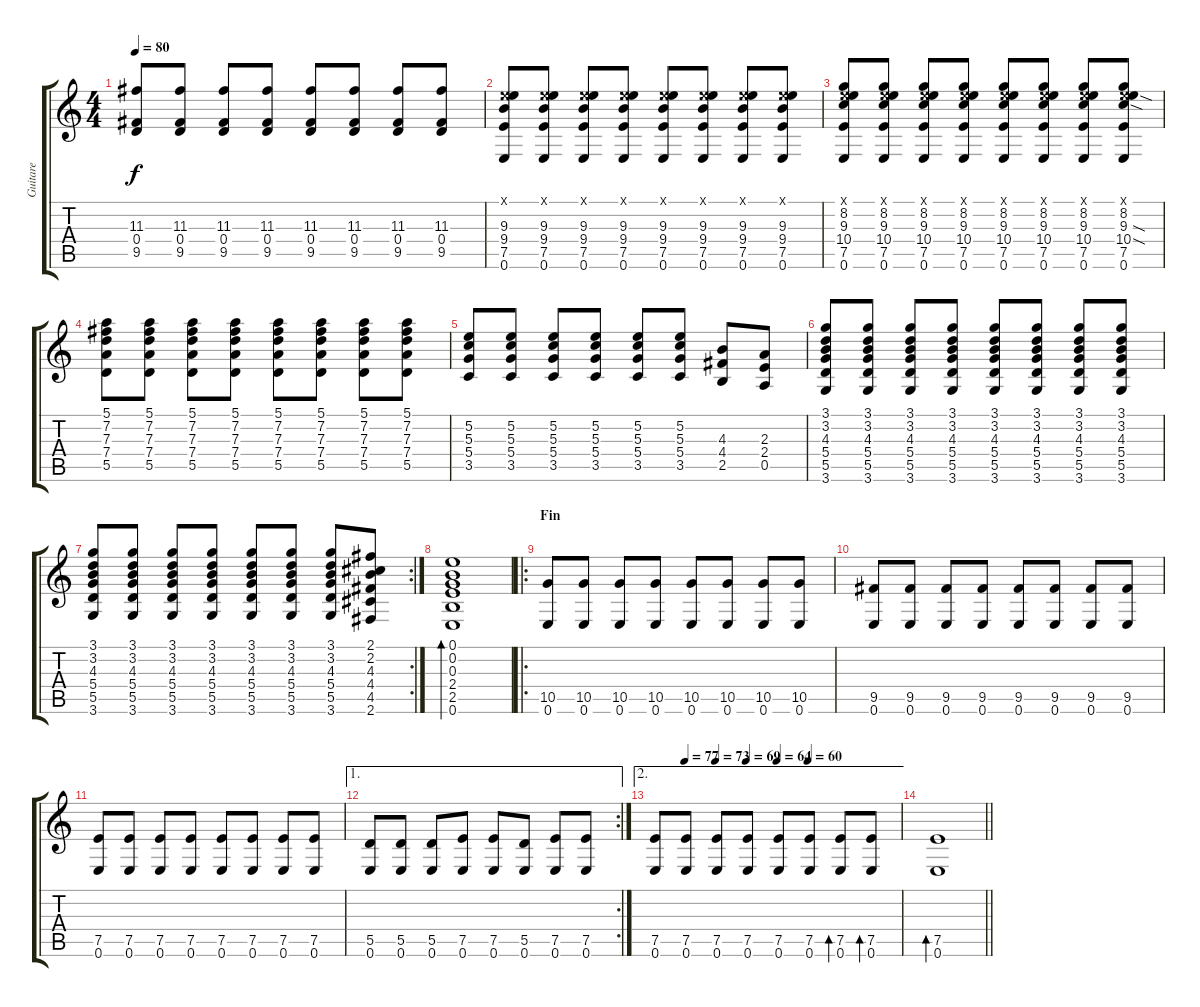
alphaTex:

\track ("Guitare" "Guitare") {instrument acousticguitarnylon}
\staff {score tabs}
\tuning (E4 B3 G3 D3 A2 E2) {hide}
\ts (4 4)
\tempo 80
\clef g2
\ks c
(11.3 0.4 9.5).8{dy f} (11.3 0.4 9.5).8 (11.3 0.4 9.5).8 (11.3 0.4 9.5).8 (11.3 0.4 9.5).8 (11.3 0.4 9.5).8 (11.3 0.4 9.5).8 (11.3 0.4 9.5).8 |
(0.1{x} 9.3 9.4 7.5 0.6).8 (0.1{x} 9.3 9.4 7.5 0.6).8 (0.1{x} 9.3 9.4 7.5 0.6).8 (0.1{x} 9.3 9.4 7.5 0.6).8 (0.1{x} 9.3 9.4 7.5 0.6).8 (0.1{x} 9.3 9.4 7.5 0.6).8 (0.1{x} 9.3 9.4 7.5 0.6).8 (0.1{x} 9.3 9.4 7.5 0.6).8 |
(0.1{x} 8.2 9.3 10.4 7.5 0.6).8 (0.1{x} 8.2 9.3 10.4 7.5 0.6).8 (0.1{x} 8.2 9.3 10.4 7.5 0.6).8 (0.1{x} 8.2 9.3 10.4 7.5 0.6).8 (0.1{x} 8.2 9.3 10.4 7.5 0.6).8 (0.1{x} 8.2 9.3 10.4 7.5 0.6).8 (0.1{x} 8.2 9.3 10.4 7.5 0.6).8 (0.1{x} 8.2 9.3{sod} 10.4{sod} 7.5 0.6).8 |
(5.1 7.2 7.3 7.4 5.5).8 (5.1 7.2 7.3 7.4 5.5).8 (5.1 7.2 7.3 7.4 5.5).8 (5.1 7.2 7.3 7.4 5.5).8 (5.1 7.2 7.3 7.4 5.5).8 (5.1 7.2 7.3 7.4 5.5).8 (5.1 7.2 7.3 7.4 5.5).8 (5.1 7.2 7.3 7.4 5.5).8 |
(5.2 5.3 5.4 3.5).8 (5.2 5.3 5.4 3.5).8 (5.2 5.3 5.4 3.5).8 (5.2 5.3 5.4 3.5).8 (5.2 5.3 5.4 3.5).8 (5.2 5.3 5.4 3.5).8 (4.3 4.4 2.5).8 (2.3 2.4 0.5).8 |
(3.1 3.2 4.3 5.4 5.5 3.6).8 (3.1 3.2 4.3 5.4 5.5 3.6).8 (3.1 3.2 4.3 5.4 5.5 3.6).8 (3.1 3.2 4.3 5.4 5.5 3.6).8 (3.1 3.2 4.3 5.4 5.5 3.6).8 (3.1 3.2 4.3 5.4 5.5 3.6).8 (3.1 3.2 4.3 5.4 5.5 3.6).8 (3.1 3.2 4.3 5.4 5.5 3.6).8 |
\rc 2
(3.1 3.2 4.3 5.4 5.5 3.6).8 (3.1 3.2 4.3 5.4 5.5 3.6).8 (3.1 3.2 4.3 5.4 5.5 3.6).8 (3.1 3.2 4.3 5.4 5.5 3.6).8 (3.1 3.2 4.3 5.4 5.5 3.6).8 (3.1 3.2 4.3 5.4 5.5 3.6).8 (3.1 3.2 4.3 5.4 5.5 3.6).8 (2.1 2.2 4.3 4.4 4.5 2.6).8 |
(0.1 0.2 0.3 2.4 2.5 0.6).1{bd 480} |
\ro
\section ("" "Fin")
(10.5 0.6).8{volume 8} (10.5 0.6).8 (10.5 0.6).8 (10.5 0.6).8 (10.5 0.6).8 (10.5 0.6).8 (10.5 0.6).8 (10.5 0.6).8 |
(9.5 0.6).8 (9.5 0.6).8 (9.5 0.6).8 (9.5 0.6).8 (9.5 0.6).8 (9.5 0.6).8 (9.5 0.6).8 (9.5 0.6).8 |
(7.5 0.6).8 (7.5 0.6).8 (7.5 0.6).8 (7.5 0.6).8 (7.5 0.6).8 (7.5 0.6).8 (7.5 0.6).8 (7.5 0.6).8 |
\ae 1
\rc 2
(5.5 0.6).8 (5.5 0.6).8 (5.5 0.6).8 (7.5 0.6).8 (7.5 0.6).8 (5.5 0.6).8 (7.5 0.6).8 (7.5 0.6).8 |
\ae 2
\tempo (77 0.125)
\tempo (73 0.25)
\tempo (69 0.375)
\tempo (64 0.5)
\tempo (60 0.625)
(7.5 0.6).8 (7.5 0.6).8 (7.5 0.6).8 (7.5 0.6).8 (7.5 0.6).8 (7.5 0.6).8 (7.5 0.6).8{bd 240} (7.5 0.6).8{bd 240} |
\barLineRight lightlight
(7.5 0.6).1{bd 480}
